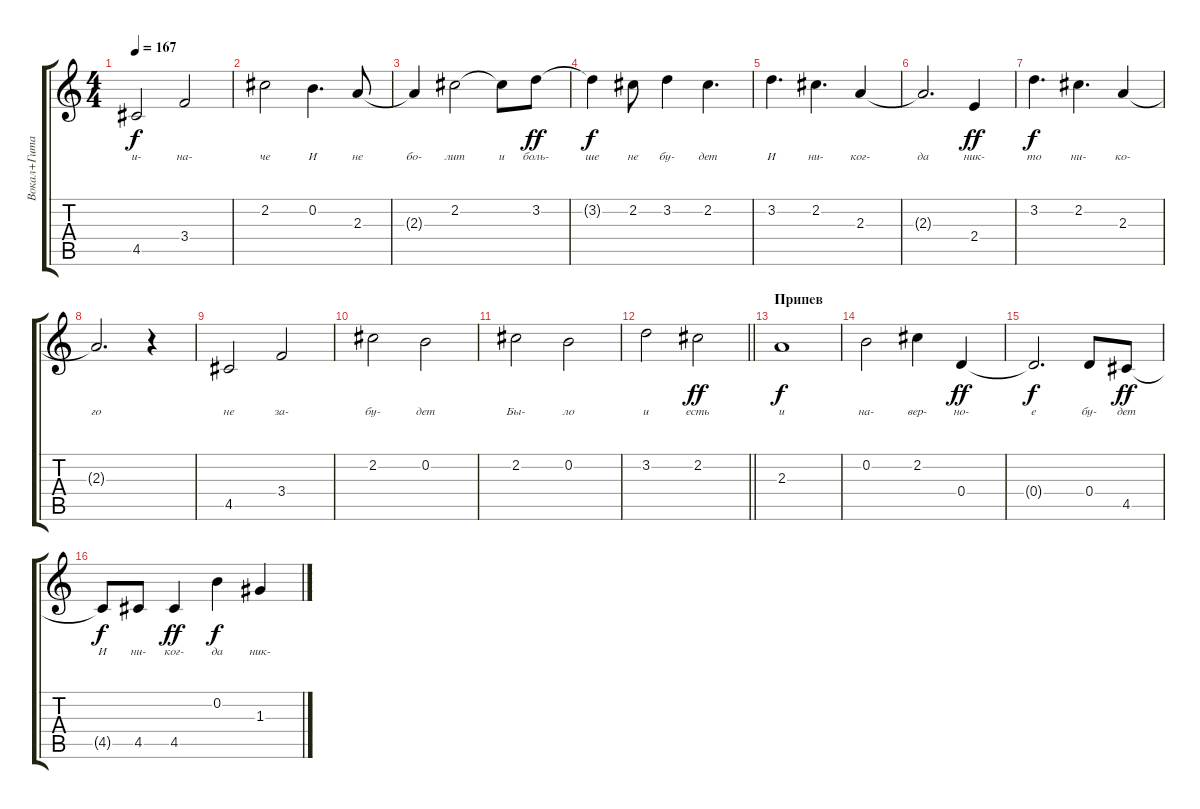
\track ("Вокал+Гитара" "Вокал+Гита") {instrument overdrivenguitar}
\staff {score tabs}
\tuning (E4 B3 G3 D3 A2 E2) {hide}
\ts (4 4)
\tempo 167
\clef g2
\ks c
4.5.2{lyrics (0 "и-") lyrics (1 "") lyrics (2 "") lyrics (3 "") lyrics (4 "") dy f} 3.4.2{lyrics (0 "на-") lyrics (1 "") lyrics (2 "") lyrics (3 "") lyrics (4 "")} |
2.2.2{lyrics (0 "че") lyrics (1 "") lyrics (2 "") lyrics (3 "") lyrics (4 "")} 0.2.4{d lyrics (0 "И") lyrics (1 "") lyrics (2 "") lyrics (3 "") lyrics (4 "")} 2.3.8{lyrics (0 "не") lyrics (1 "") lyrics (2 "") lyrics (3 "") lyrics (4 "")} |
2.3{t}.4{lyrics (0 "бо-") lyrics (1 "") lyrics (2 "") lyrics (3 "") lyrics (4 "")} 2.2.2{lyrics (0 "лит") lyrics (1 "") lyrics (2 "") lyrics (3 "") lyrics (4 "")} 2.2{t}.8{lyrics (0 "и") lyrics (1 "") lyrics (2 "") lyrics (3 "") lyrics (4 "")} 3.2.8{lyrics (0 "боль-") lyrics (1 "") lyrics (2 "") lyrics (3 "") lyrics (4 "") dy ff} |
3.2{t}.4{lyrics (0 "ше") lyrics (1 "") lyrics (2 "") lyrics (3 "") lyrics (4 "") dy f} 2.2.8{lyrics (0 "не") lyrics (1 "") lyrics (2 "") lyrics (3 "") lyrics (4 "")} 3.2.4{lyrics (0 "бу-") lyrics (1 "") lyrics (2 "") lyrics (3 "") lyrics (4 "")} 2.2.4{d lyrics (0 "дет") lyrics (1 "") lyrics (2 "") lyrics (3 "") lyrics (4 "")} |
3.2.4{d lyrics (0 "И") lyrics (1 "") lyrics (2 "") lyrics (3 "") lyrics (4 "")} 2.2.4{d lyrics (0 "ни-") lyrics (1 "") lyrics (2 "") lyrics (3 "") lyrics (4 "")} 2.3.4{lyrics (0 "ког-") lyrics (1 "") lyrics (2 "") lyrics (3 "") lyrics (4 "")} |
2.3{t}.2{d lyrics (0 "да") lyrics (1 "") lyrics (2 "") lyrics (3 "") lyrics (4 "")} 2.4.4{lyrics (0 "ник-") lyrics (1 "") lyrics (2 "") lyrics (3 "") lyrics (4 "") dy ff} |
3.2.4{d lyrics (0 "то") lyrics (1 "") lyrics (2 "") lyrics (3 "") lyrics (4 "") dy f} 2.2.4{d lyrics (0 "ни-") lyrics (1 "") lyrics (2 "") lyrics (3 "") lyrics (4 "")} 2.3.4{lyrics (0 "ко-") lyrics (1 "") lyrics (2 "") lyrics (3 "") lyrics (4 "")} |
2.3{t}.2{d lyrics (0 "го") lyrics (1 "") lyrics (2 "") lyrics (3 "") lyrics (4 "")} r.4 |
4.5.2{lyrics (0 "не") lyrics (1 "") lyrics (2 "") lyrics (3 "") lyrics (4 "")} 3.4.2{lyrics (0 "за-") lyrics (1 "") lyrics (2 "") lyrics (3 "") lyrics (4 "")} |
2.2.2{lyrics (0 "бу-") lyrics (1 "") lyrics (2 "") lyrics (3 "") lyrics (4 "")} 0.2.2{lyrics (0 "дет") lyrics (1 "") lyrics (2 "") lyrics (3 "") lyrics (4 "")} |
2.2.2{lyrics (0 "Бы-") lyrics (1 "") lyrics (2 "") lyrics (3 "") lyrics (4 "")} 0.2.2{lyrics (0 "ло") lyrics (1 "") lyrics (2 "") lyrics (3 "") lyrics (4 "")} |
\barLineRight lightlight
3.2.2{lyrics (0 "и") lyrics (1 "") lyrics (2 "") lyrics (3 "") lyrics (4 "")} 2.2.2{lyrics (0 "есть") lyrics (1 "") lyrics (2 "") lyrics (3 "") lyrics (4 "") dy ff} |
\section ("" "Припев")
2.3.1{lyrics (0 "и") lyrics (1 "") lyrics (2 "") lyrics (3 "") lyrics (4 "") dy f} |
0.2.2{lyrics (0 "на-") lyrics (1 "") lyrics (2 "") lyrics (3 "") lyrics (4 "")} 2.2.4{lyrics (0 "вер-") lyrics (1 "") lyrics (2 "") lyrics (3 "") lyrics (4 "")} 0.4.4{lyrics (0 "но-") lyrics (1 "") lyrics (2 "") lyrics (3 "") lyrics (4 "") dy ff} |
0.4{t}.2{d lyrics (0 "е") lyrics (1 "") lyrics (2 "") lyrics (3 "") lyrics (4 "") dy f} 0.4.8{lyrics (0 "бу-") lyrics (1 "") lyrics (2 "") lyrics (3 "") lyrics (4 "")} 4.5.8{lyrics (0 "дет") lyrics (1 "") lyrics (2 "") lyrics (3 "") lyrics (4 "") dy ff} |
4.5{t}.8{lyrics (0 "И") lyrics (1 "") lyrics (2 "") lyrics (3 "") lyrics (4 "") dy f} 4.5.8{lyrics (0 "ни-") lyrics (1 "") lyrics (2 "") lyrics (3 "") lyrics (4 "")} 4.5.4{lyrics (0 "ког-") lyrics (1 "") lyrics (2 "") lyrics (3 "") lyrics (4 "") dy ff} 0.2.4{lyrics (0 "да") lyrics (1 "") lyrics (2 "") lyrics (3 "") lyrics (4 "") dy f} 1.3.4{lyrics (0 "ник-") lyrics (1 "") lyrics (2 "") lyrics (3 "") lyrics (4 "")}
